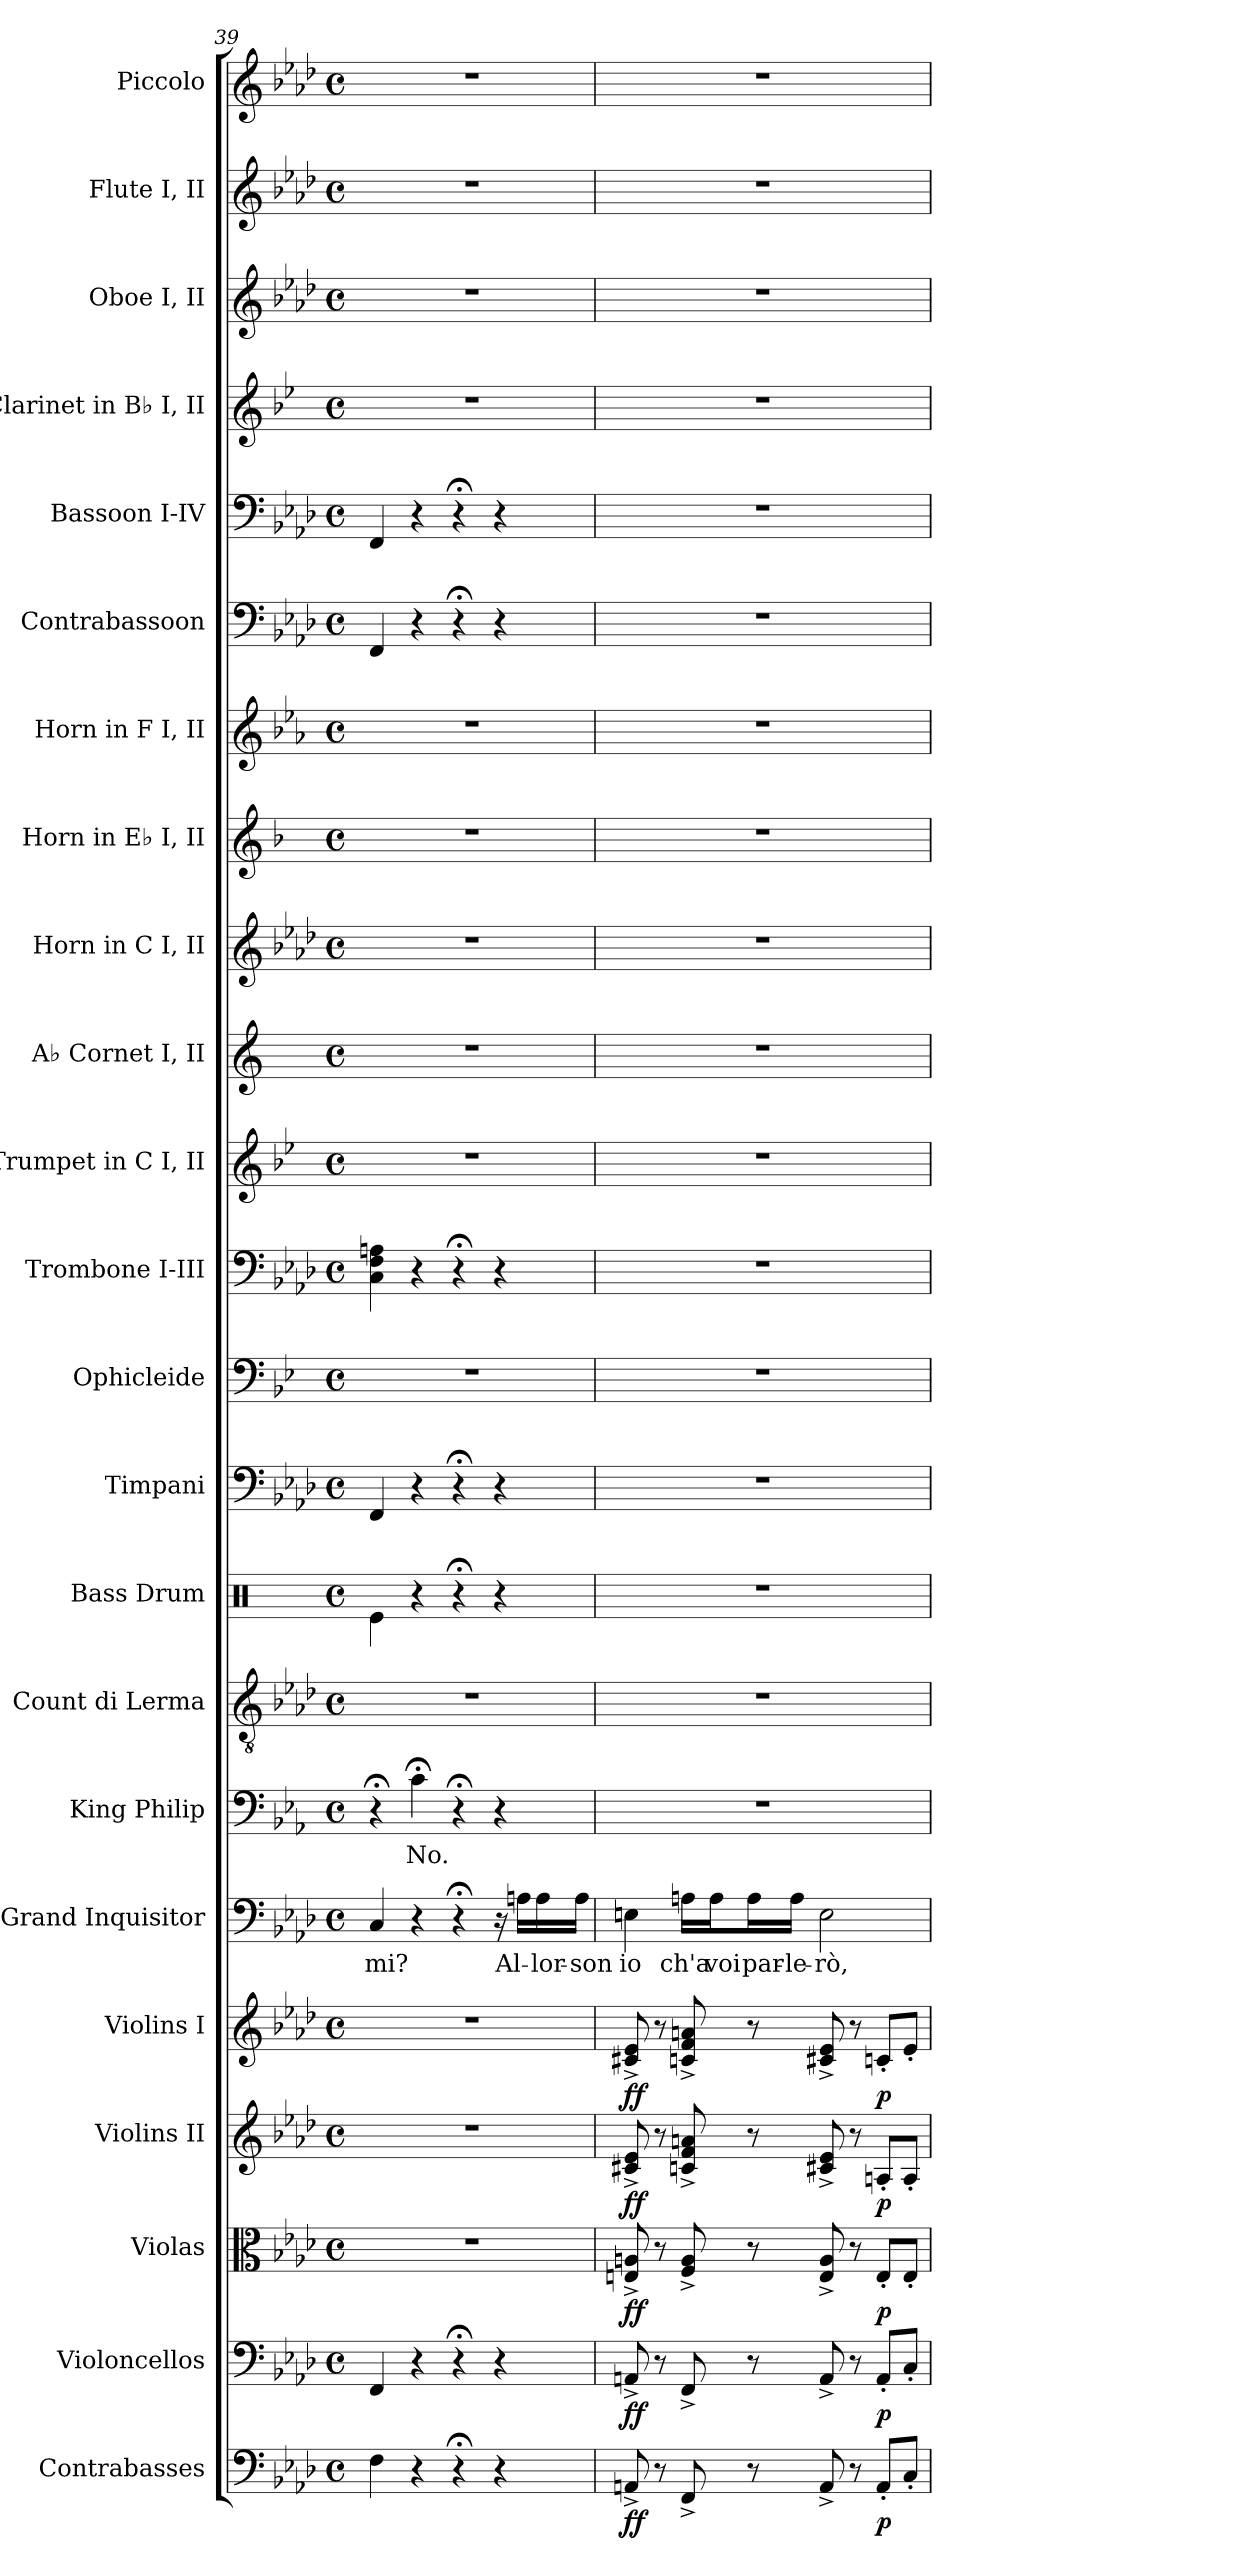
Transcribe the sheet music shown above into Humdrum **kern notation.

**kern	**dynam	**kern	**dynam	**kern	**dynam	**kern	**dynam	**kern	**dynam	**kern	**text	**kern	**text	**kern	**kern	**kern	**kern	**kern	**kern	**kern	**kern	**kern	**kern	**kern	**kern	**kern	**kern	**kern	**kern
*part23	*part23	*part22	*part22	*part21	*part21	*part20	*part20	*part19	*part19	*part18	*part18	*part17	*part17	*part16	*part15	*part14	*part13	*part12	*part11	*part10	*part9	*part8	*part7	*part6	*part5	*part4	*part3	*part2	*part1
*staff23	*staff23	*staff22	*staff22	*staff21	*staff21	*staff20	*staff20	*staff19	*staff19	*staff18	*staff18	*staff17	*staff17	*staff16	*staff15	*staff14	*staff13	*staff12	*staff11	*staff10	*staff9	*staff8	*staff7	*staff6	*staff5	*staff4	*staff3	*staff2	*staff1
*I"Contrabasses	*	*I"Violoncellos	*	*I"Violas	*	*I"Violins II	*	*I"Violins I	*	*I"Grand Inquisitor	*	*I"King Philip	*	*I"Count di Lerma	*I"Bass Drum	*I"Timpani	*I"Ophicleide	*I"Trombone I-III	*I"Trumpet in C I, II	*I"A♭ Cornet I, II	*I"Horn in C I, II	*I"Horn in E♭ I, II	*I"Horn in F I, II	*I"Contrabassoon	*I"Bassoon I-IV	*I"Clarinet in B♭ I, II	*I"Oboe I, II	*I"Flute I, II	*I"Piccolo
*I'Cb.	*	*I'Vc.	*	*I'Vla.	*	*I'Vln. II	*	*I'Vln. I	*	*I'G.I.	*	*I'K.P.	*	*I'di L.	*I'BD	*I'Timp.	*I'Oph.	*I'Tbn. I-III	*	*I'A ♭ Cnt. I, II	*	*	*	*I'Cbsn.	*I'Bsn. I-IV	*	*I'Ob. I, II	*I'Fl. I, II	*I'Picc.
*clefF4	*	*clefF4	*	*clefC3	*	*clefG2	*	*clefG2	*	*clefF4	*	*clefF4	*	*clefGv2	*clefX	*clefF4	*clefF4	*clefF4	*clefG2	*clefG2	*clefG2	*clefG2	*clefG2	*clefF4	*clefF4	*clefG2	*clefG2	*clefG2	*clefG2
*ITrd7c12	*	*	*	*	*	*	*	*	*	*	*	*ITrd4c7	*	*	*	*	*ITrd1c2	*	*ITrd1c2	*ITrd2c4	*ITrd7c12	*ITrd5c9	*ITrd4c7	*ITrd7c12	*	*ITrd1c2	*	*	*ITrd-7c-12
*k[b-e-a-d-]	*	*k[b-e-a-d-]	*	*k[b-e-a-d-]	*	*k[b-e-a-d-]	*	*k[b-e-a-d-]	*	*k[b-e-a-d-]	*	*k[b-e-a-d-]	*	*k[b-e-a-d-]	*k[]	*k[b-e-a-d-]	*k[b-e-a-d-]	*k[b-e-a-d-]	*k[b-e-a-d-]	*k[b-e-a-d-]	*k[b-e-a-d-]	*k[b-e-a-d-]	*k[b-e-a-d-]	*k[b-e-a-d-]	*k[b-e-a-d-]	*k[b-e-a-d-]	*k[b-e-a-d-]	*k[b-e-a-d-]	*k[b-e-a-d-]
*M4/4	*	*M4/4	*	*M4/4	*	*M4/4	*	*M4/4	*	*M4/4	*	*M4/4	*	*M4/4	*M4/4	*M4/4	*M4/4	*M4/4	*M4/4	*M4/4	*M4/4	*M4/4	*M4/4	*M4/4	*M4/4	*M4/4	*M4/4	*M4/4	*M4/4
*met(c)	*	*met(c)	*	*met(c)	*	*met(c)	*	*met(c)	*	*met(c)	*	*met(c)	*	*met(c)	*met(c)	*met(c)	*met(c)	*met(c)	*met(c)	*met(c)	*met(c)	*met(c)	*met(c)	*met(c)	*met(c)	*met(c)	*met(c)	*met(c)	*met(c)
=39	=39	=39	=39	=39	=39	=39	=39	=39	=39	=39	=39	=39	=39	=39	=39	=39	=39	=39	=39	=39	=39	=39	=39	=39	=39	=39	=39	=39	=39
!	!	!	!	!	!	!	!	!	!	!	!LO:LY:b	!	!	!	!	!	!	!	!	!	!	!	!	!	!	!	!	!	!
*	*	*	*	*	*	*	*	*	*	*	*	*	*	*	*	*	*	*	*	*	*	*	*	*	*	*	*	*	*^
4FF\	.	4FF/	.	1r	.	1r	.	1r	.	4C/	-mi?	4r;<	.	1r	4Re\	4FF/	1r	4C\ 4F\ 4An\	1r	1r	1r	1r	1r	4FFF/	4FF/	1r	1r	1r	1r	2.ryy
!	!	!	!	!	!	!	!	!	!	!	!	!	!LO:LY:b	!	!	!	!	!	!	!	!	!	!	!	!	!	!	!	!	!
4r	.	4r	.	.	.	.	.	.	.	4r	.	4F;<\	No.	.	4r	4r	.	4r	.	.	.	.	.	4r	4r	.	.	.	.	.
4r;<	.	4r;<	.	.	.	.	.	.	.	4r;<	.	4r;<	.	.	4r;<	4r;<	.	4r;<	.	.	.	.	.	4r;<	4r;<	.	.	.	.	.
*	*	*	*	*	*	*	*	*	*	*	*	*	*	*	*	*	*	*	*	*	*	*	*	*	*	*	*	*	*MM60	*
4r	.	4r	.	.	.	.	.	.	.	16r	.	4r	.	.	4r	4r	.	4r	.	.	.	.	.	4r	4r	.	.	.	.	4ryy
!	!	!	!	!	!	!	!	!	!	!	!LO:LY:b	!	!	!	!	!	!	!	!	!	!	!	!	!	!	!	!	!	!	!
.	.	.	.	.	.	.	.	.	.	16An\LL	Al-	.	.	.	.	.	.	.	.	.	.	.	.	.	.	.	.	.	.	.
!	!	!	!	!	!	!	!	!	!	!	!LO:LY:b	!	!	!	!	!	!	!	!	!	!	!	!	!	!	!	!	!	!	!
.	.	.	.	.	.	.	.	.	.	16A\	-lor-	.	.	.	.	.	.	.	.	.	.	.	.	.	.	.	.	.	.	.
!	!	!	!	!	!	!	!	!	!	!	!LO:LY:b	!	!	!	!	!	!	!	!	!	!	!	!	!	!	!	!	!	!	!
.	.	.	.	.	.	.	.	.	.	16A\JJ	-son	.	.	.	.	.	.	.	.	.	.	.	.	.	.	.	.	.	.	.
!!LO:LB:g=z
=40	=40	=40	=40	=40	=40	=40	=40	=40	=40	=40	=40	=40	=40	=40	=40	=40	=40	=40	=40	=40	=40	=40	=40	=40	=40	=40	=40	=40	=40	=40
!	!LO:DY:b	!	!LO:DY:b	!	!LO:DY:b	!	!LO:DY:b	!	!LO:DY:b	!	!LO:LY:b	!	!	!	!	!	!	!	!	!	!	!	!	!	!	!	!	!	!	!
*	*	*	*	*	*	*	*	*	*	*	*	*	*	*	*	*	*	*	*	*	*	*	*	*	*	*	*	*	*v	*v
8AAAn^/	ff	8AAn^/	ff	8En/^ 8An/^	ff	8c#X/^ 8e-/^	ff	8c#X/^ 8e-/^	ff	4En\	io	1r	.	1r	1r	1r	1r	1r	1r	1r	1r	1r	1r	1r	1r	1r	1r	1r	1r
8r	.	8r	.	8r	.	8r	.	8r	.	.	.	.	.	.	.	.	.	.	.	.	.	.	.	.	.	.	.	.	.
!	!	!	!	!	!	!	!	!	!	!	!LO:LY:b	!	!	!	!	!	!	!	!	!	!	!	!	!	!	!	!	!	!
8FFF^/	.	8FF^/	.	8F/^ 8A/^	.	8cn/^ 8f/^ 8an/^	.	8cn/^ 8f/^ 8an/^	.	16An\LL	ch'a	.	.	.	.	.	.	.	.	.	.	.	.	.	.	.	.	.	.
!	!	!	!	!	!	!	!	!	!	!	!LO:LY:b	!	!	!	!	!	!	!	!	!	!	!	!	!	!	!	!	!	!
.	.	.	.	.	.	.	.	.	.	16A\J	voi	.	.	.	.	.	.	.	.	.	.	.	.	.	.	.	.	.	.
!	!	!	!	!	!	!	!	!	!	!	!LO:LY:b	!	!	!	!	!	!	!	!	!	!	!	!	!	!	!	!	!	!
8r	.	8r	.	8r	.	8r	.	8r	.	16A\L	par-	.	.	.	.	.	.	.	.	.	.	.	.	.	.	.	.	.	.
!	!	!	!	!	!	!	!	!	!	!	!LO:LY:b	!	!	!	!	!	!	!	!	!	!	!	!	!	!	!	!	!	!
.	.	.	.	.	.	.	.	.	.	16A\JJ	-le-	.	.	.	.	.	.	.	.	.	.	.	.	.	.	.	.	.	.
!	!	!	!	!	!	!	!	!	!	!	!LO:LY:b	!	!	!	!	!	!	!	!	!	!	!	!	!	!	!	!	!	!
8AAA^/	.	8AA^/	.	8E/^ 8A/^	.	8c#X/^ 8e-/^	.	8c#X/^ 8e-/^	.	2E\	-rò,	.	.	.	.	.	.	.	.	.	.	.	.	.	.	.	.	.	.
8r	.	8r	.	8r	.	8r	.	8r	.	.	.	.	.	.	.	.	.	.	.	.	.	.	.	.	.	.	.	.	.
!	!LO:DY:b	!	!LO:DY:b	!	!LO:DY:b	!	!LO:DY:b	!	!LO:DY:b	!	!	!	!	!	!	!	!	!	!	!	!	!	!	!	!	!	!	!	!
8AAA'/L	p	8AA'/L	p	8E'/L	p	8An'/L	p	8cn'/L	p	.	.	.	.	.	.	.	.	.	.	.	.	.	.	.	.	.	.	.	.
8CC'/J	.	8C'/J	.	8E'/J	.	8A'/J	.	8e-'/J	.	.	.	.	.	.	.	.	.	.	.	.	.	.	.	.	.	.	.	.	.
=	=	=	=	=	=	=	=	=	=	=	=	=	=	=	=	=	=	=	=	=	=	=	=	=	=	=	=	=	=
*-	*-	*-	*-	*-	*-	*-	*-	*-	*-	*-	*-	*-	*-	*-	*-	*-	*-	*-	*-	*-	*-	*-	*-	*-	*-	*-	*-	*-	*-
